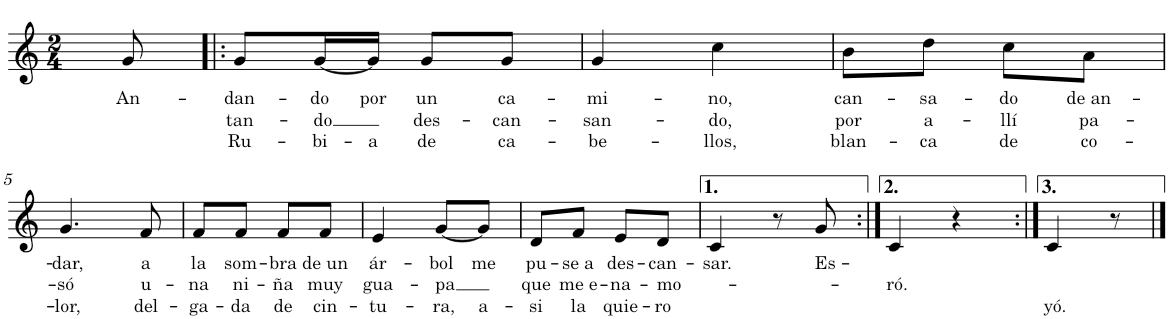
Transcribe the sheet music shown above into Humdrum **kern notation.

**kern	**text	**text	**text
*part1	*part1	*part1	*part1
*staff1	*staff1	*staff1	*staff1
*I"Nylon Guitar	*	*	*
*clefG2	*	*	*
*Trd7c12	*	*	*
*k[]	*	*	*
*M2/4	*	*	*
=1	=1	=1	=1
!	!LO:LY:b	!	!
8g/	An-	.	.
=2!|:	=2!|:	=2!|:	=2!|:
!	!LO:LY:b	!LO:LY:b	!LO:LY:b
8g/L	-dan-	tan-	Ru-
!	!LO:LY:b	!LO:LY:b	!LO:LY:b
[16g/L	-do	-do	-bi-
!	!LO:LY:b	!	!LO:LY:b
16g/JJ]	por	.	-a
!	!LO:LY:b	!LO:LY:b	!LO:LY:b
8g/L	un	des-	de
!	!LO:LY:b	!LO:LY:b	!LO:LY:b
8g/J	ca-	-can-	ca-
=3	=3	=3	=3
!	!LO:LY:b	!LO:LY:b	!LO:LY:b
4g/	-mi-	-san-	-be-
!	!LO:LY:b	!LO:LY:b	!LO:LY:b
4cc\	-no,	-do,	-llos,
=4	=4	=4	=4
!	!LO:LY:b	!LO:LY:b	!LO:LY:b
8b\L	can-	por	blan-
!	!LO:LY:b	!LO:LY:b	!LO:LY:b
8dd\J	-sa-	a-	-ca
!	!LO:LY:b	!LO:LY:b	!LO:LY:b
8cc\L	-do	-llí	de
!	!LO:LY:b	!LO:LY:b	!LO:LY:b
8a\J	de an-	pa-	co-
!!LO:LB:g=z
=5	=5	=5	=5
!	!LO:LY:b	!LO:LY:b	!LO:LY:b
4.g/	-dar,	-só	-lor,
!	!LO:LY:b	!LO:LY:b	!LO:LY:b
8f/	a	u-	del-
=6	=6	=6	=6
!	!LO:LY:b	!LO:LY:b	!LO:LY:b
8f/L	la	-na	-ga-
!	!LO:LY:b	!LO:LY:b	!LO:LY:b
8f/J	som-	ni-	-da
!	!LO:LY:b	!LO:LY:b	!LO:LY:b
8f/L	-bra	-ña	de
!	!LO:LY:b	!LO:LY:b	!LO:LY:b
8f/J	de un	muy	cin-
=7	=7	=7	=7
!	!LO:LY:b	!LO:LY:b	!LO:LY:b
4e/	ár-	gua-	-tu-
!	!LO:LY:b	!LO:LY:b	!LO:LY:b
[<8g/L	-bol	-pa	-ra,
!	!LO:LY:b	!	!LO:LY:b
8g/J]	me	.	a-
=8	=8	=8	=8
!	!LO:LY:b	!LO:LY:b	!LO:LY:b
8d/L	pu-	que	-si
!	!LO:LY:b	!LO:LY:b	!LO:LY:b
8f/J	-se a	me e-	la
!	!LO:LY:b	!LO:LY:b	!LO:LY:b
8e/L	des-	-na-	quie-
!	!LO:LY:b	!LO:LY:b	!LO:LY:b
8d/J	-can-	-mo-	-ro
=9	=9	=9	=9
!	!LO:LY:b	!	!
4c/	-sar.	.	.
8r	.	.	.
!	!LO:LY:b	!	!
8g/	Es-	.	.
=10:|!	=10:|!	=10:|!	=10:|!
!	!	!LO:LY:b	!
4c/	.	-ró.	.
4r	.	.	.
=11:|!	=11:|!	=11:|!	=11:|!
!	!	!	!LO:LY:b
4c/	.	.	yó.
8r	.	.	.
==	==	==	==
*-	*-	*-	*-
